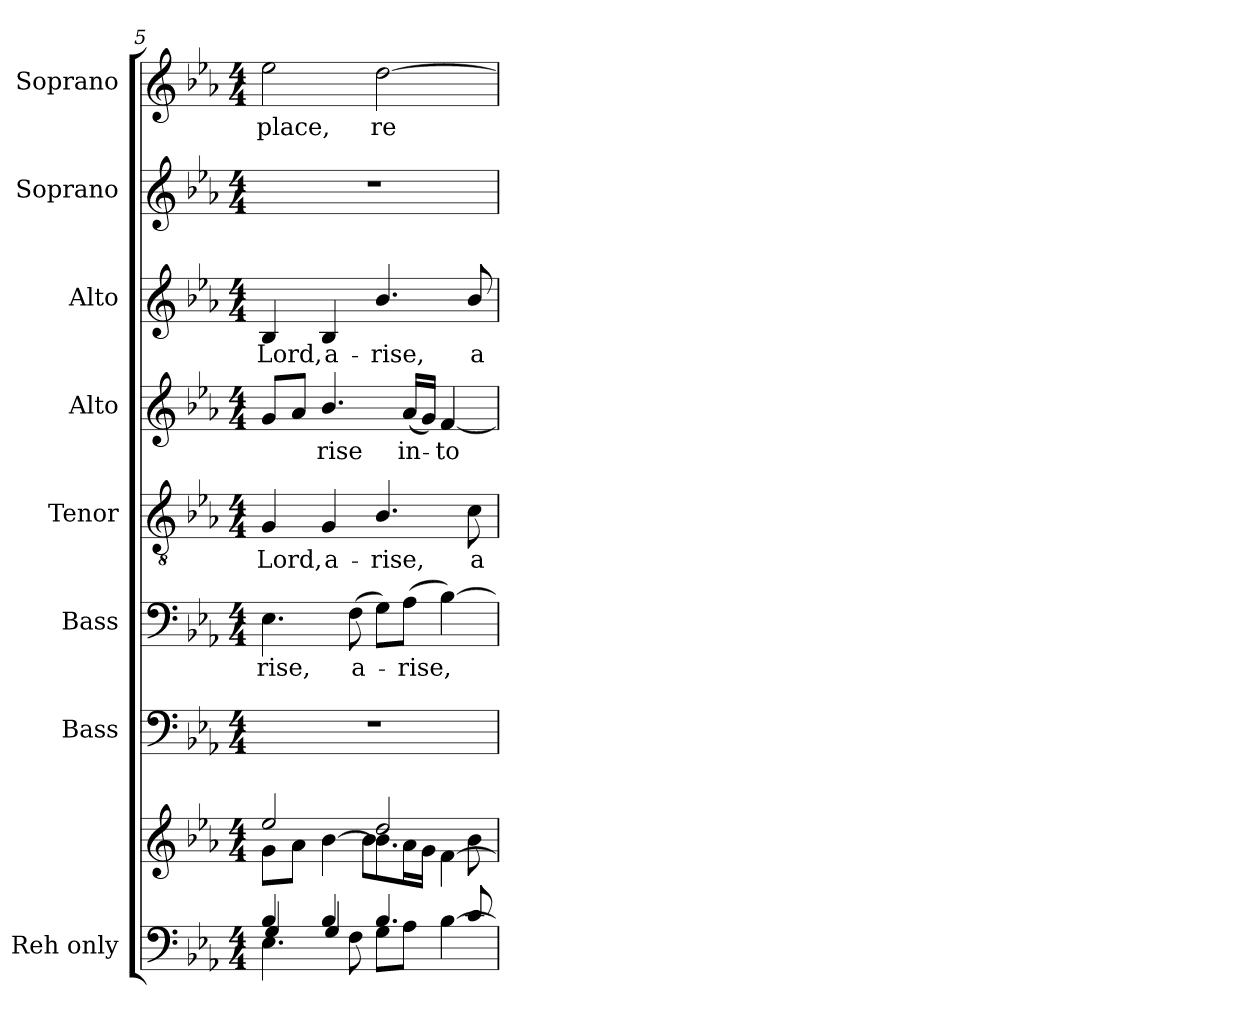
**kern	**kern	**kern	**kern	**text	**kern	**text	**kern	**text	**kern	**text	**kern	**kern	**text
*part8	*part8	*part7	*part6	*part6	*part5	*part5	*part4	*part4	*part3	*part3	*part2	*part1	*part1
*staff9	*staff8	*staff7	*staff6	*staff6	*staff5	*staff5	*staff4	*staff4	*staff3	*staff3	*staff2	*staff1	*staff1
*I"Reh only	*	*I"Bass	*I"Bass	*	*I"Tenor	*	*I"Alto	*	*I"Alto	*	*I"Soprano	*I"Soprano	*
*I'Reh only	*	*I'B.	*I'B.	*	*I'T.	*	*I'A.	*	*I'A.	*	*I'S.	*I'S.	*
*clefF4	*clefG2	*clefF4	*clefF4	*	*clefGv2	*	*clefG2	*	*clefG2	*	*clefG2	*clefG2	*
*	*	*	*	*	*ITrd7c12	*	*	*	*	*	*	*	*
*k[b-e-a-]	*k[b-e-a-]	*k[b-e-a-]	*k[b-e-a-]	*	*k[b-e-a-]	*	*k[b-e-a-]	*	*k[b-e-a-]	*	*k[b-e-a-]	*k[b-e-a-]	*
*E-:	*E-:	*E-:	*E-:	*	*E-:	*	*E-:	*	*E-:	*	*E-:	*E-:	*
*M4/4	*M4/4	*M4/4	*M4/4	*	*M4/4	*	*M4/4	*	*M4/4	*	*M4/4	*M4/4	*
=5	=5	=5	=5	=5	=5	=5	=5	=5	=5	=5	=5	=5	=5
*^	*^	*	*	*	*	*	*	*	*	*	*	*	*
*	*^	*	*^	*	*	*	*	*	*	*	*	*	*	*	*
!	!	!	!	!	!	!	!	!LO:LY:b:color=#000000	!	!	!	!	!	!	!	!	!
!	!	!	!	!	!	!	!	!	!	!LO:LY:b:color=#000000	!	!	!	!	!	!	!
!	!	!	!	!	!	!	!	!	!	!	!	!	!	!LO:LY:b:color=#000000	!	!	!
!	!	!	!	!	!	!	!	!	!	!	!	!	!	!	!	!	!LO:LY:b:color=#000000
4B-i/	4Gi/	4.E-i\	2ee-i/	2ryy	8gi\L	1r	4.E-i\	-rise,	4GGi/	Lord,	8gi/L	.	4B-i/	Lord,	1r	2ee-i\	place,
.	.	.	.	.	8a-i\J	.	.	.	.	.	8a-i/J	.	.	.	.	.	.
!	!	!	!	!	!	!	!	!	!	!LO:LY:b:color=#000000	!	!	!	!	!	!	!
!	!	!	!	!	!	!	!	!	!	!	!	!LO:LY:b:color=#000000	!	!	!	!	!
!	!	!	!	!	!	!	!	!	!	!	!	!	!	!LO:LY:b:color=#000000	!	!	!
4B-i/	4Gi/	.	.	.	[4b-i\	.	.	.	4GGi/	a-	4.b-i/	-rise	4B-i/	a-	.	.	.
!	!	!	!	!	!	!	!	!LO:LY:b:color=#000000	!	!	!	!	!	!	!	!	!
.	.	8Fi\	.	.	.	.	(8Fi\	a-	.	.	.	.	.	.	.	.	.
!	!	!	!	!	!	!	!	!	!	!LO:LY:b:color=#000000	!	!	!	!	!	!	!
!	!	!	!	!	!	!	!	!	!	!	!	!	!	!LO:LY:b:color=#000000	!	!	!
!	!	!	!	!	!	!	!	!	!	!	!	!	!	!	!	!	!LO:LY:b:color=#000000
2ryy	4.B-i/	8Gi\L	2ddi/	4.b-i\]	8b-i\L	.	8Gi\L)	.	4.BB-i/	-rise,	.	.	4.b-i/	-rise,	.	[2ddi\	re-
!	!	!	!	!	!	!	!	!LO:LY:b:color=#000000	!	!	!	!	!	!	!	!	!
!	!	!	!	!	!	!	!	!	!	!	!	!LO:LY:b:color=#000000	!	!	!	!	!
.	.	8A-i\J	.	.	16a-i\L	.	(8A-i\J	-rise,	.	.	(16a-i/LL	in-	.	.	.	.	.
.	.	.	.	.	16gi\JJ	.	.	.	.	.	16gi/JJ)	.	.	.	.	.	.
!	!	!	!	!	!	!	!	!	!	!	!	!LO:LY:b:color=#000000	!	!	!	!	!
.	.	[4B-i\	.	.	[4fi\	.	[4B-i\)	.	.	.	[4fi/	-to	.	.	.	.	.
!	!	!	!	!	!	!	!	!	!	!LO:LY:b:color=#000000	!	!	!	!	!	!	!
!	!	!	!	!	!	!	!	!	!	!	!	!	!	!LO:LY:b:color=#000000	!	!	!
.	8ci/	.	.	8b-i\	.	.	.	.	8Ci\	a-	.	.	8b-i/	a-	.	.	.
*v	*v	*v	*	*	*	*	*	*	*	*	*	*	*	*	*	*	*
*	*v	*v	*v	*	*	*	*	*	*	*	*	*	*	*	*
=	=	=	=	=	=	=	=	=	=	=	=	=	=
*-	*-	*-	*-	*-	*-	*-	*-	*-	*-	*-	*-	*-	*-
